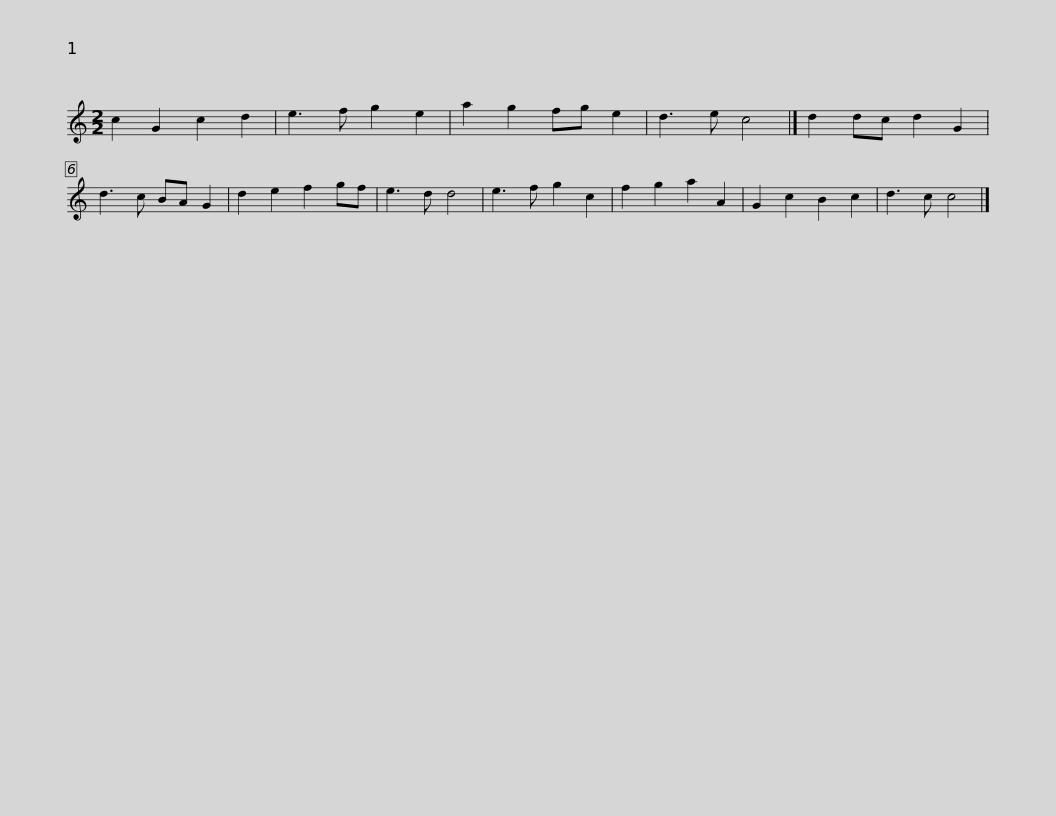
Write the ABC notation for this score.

X:1
L:1/8
M:2/2
I:linebreak $
K:C
V:1 treble
V:1
 c2 G2 c2 d2 | e3 f g2 e2 | a2 g2 fg e2 | d3 e c4 |] d2 dc d2 G2 | %5
 d3 c BA G2 | d2 e2 f2 gf | e3 d d4 | e3 f g2 c2 |$ f2 g2 a2 A2 | %10
 G2 c2 B2 c2 | d3 c c4 |] %12
